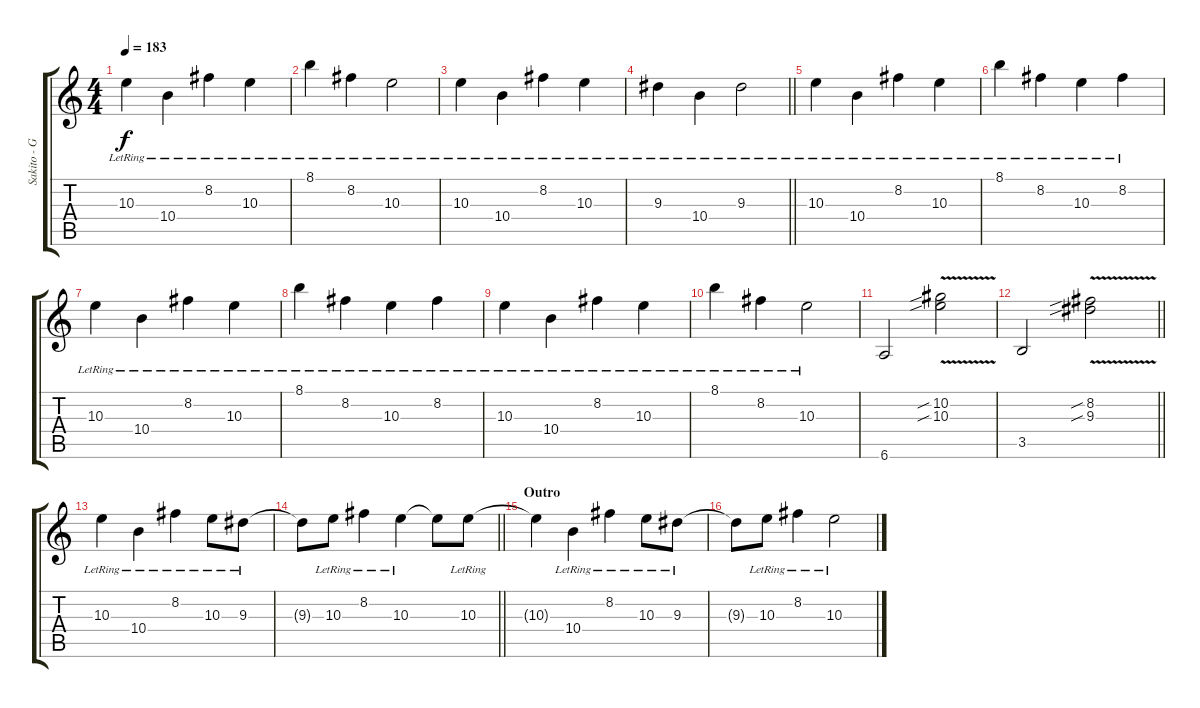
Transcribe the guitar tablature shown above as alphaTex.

\track ("Sakito - Guitar 1" "Sakito - G") {instrument electricguitarjazz}
\staff {score tabs}
\tuning (Eb4 Bb3 Gb3 Db3 Ab2 Eb2) {hide}
\ts (4 4)
\tempo 183
\clef g2
\ks c
10.3{lr}.4{dy f} 10.4{lr}.4 8.2{lr}.4 10.3{lr}.4 |
8.1{lr}.4 8.2{lr}.4 10.3{lr}.2 |
10.3{lr}.4 10.4{lr}.4 8.2{lr}.4 10.3{lr}.4 |
\barLineRight lightlight
9.3{lr}.4 10.4{lr}.4 9.3{lr}.2 |
\section ("" "")
10.3{lr}.4 10.4{lr}.4 8.2{lr}.4 10.3{lr}.4 |
8.1{lr}.4 8.2{lr}.4 10.3{lr}.4 8.2{lr}.4 |
10.3{lr}.4 10.4{lr}.4 8.2{lr}.4 10.3{lr}.4 |
8.1{lr}.4 8.2{lr}.4 10.3{lr}.4 8.2{lr}.4 |
10.3{lr}.4 10.4{lr}.4 8.2{lr}.4 10.3{lr}.4 |
8.1{lr}.4 8.2{lr}.4 10.3{lr}.2 |
6.6.2 (10.2{v sib} 10.3{v sib}).2 |
\barLineRight lightlight
3.5.2 (8.2{v sib} 9.3{v sib}).2 |
10.3{lr}.4{instrument electricguitarjazz} 10.4{lr}.4 8.2{lr}.4 10.3{lr}.8 9.3{lr}.8 |
\barLineRight lightlight
9.3{t}.8 10.3{lr}.8 8.2{lr}.4 10.3{lr}.4 10.3{t}.8 10.3{lr}.8 |
\section ("" "Outro")
10.3{t}.4 10.4{lr}.4 8.2{lr}.4 10.3{lr}.8 9.3{lr}.8 |
9.3{t}.8 10.3{lr}.8 8.2{lr}.4 10.3{lr}.2
